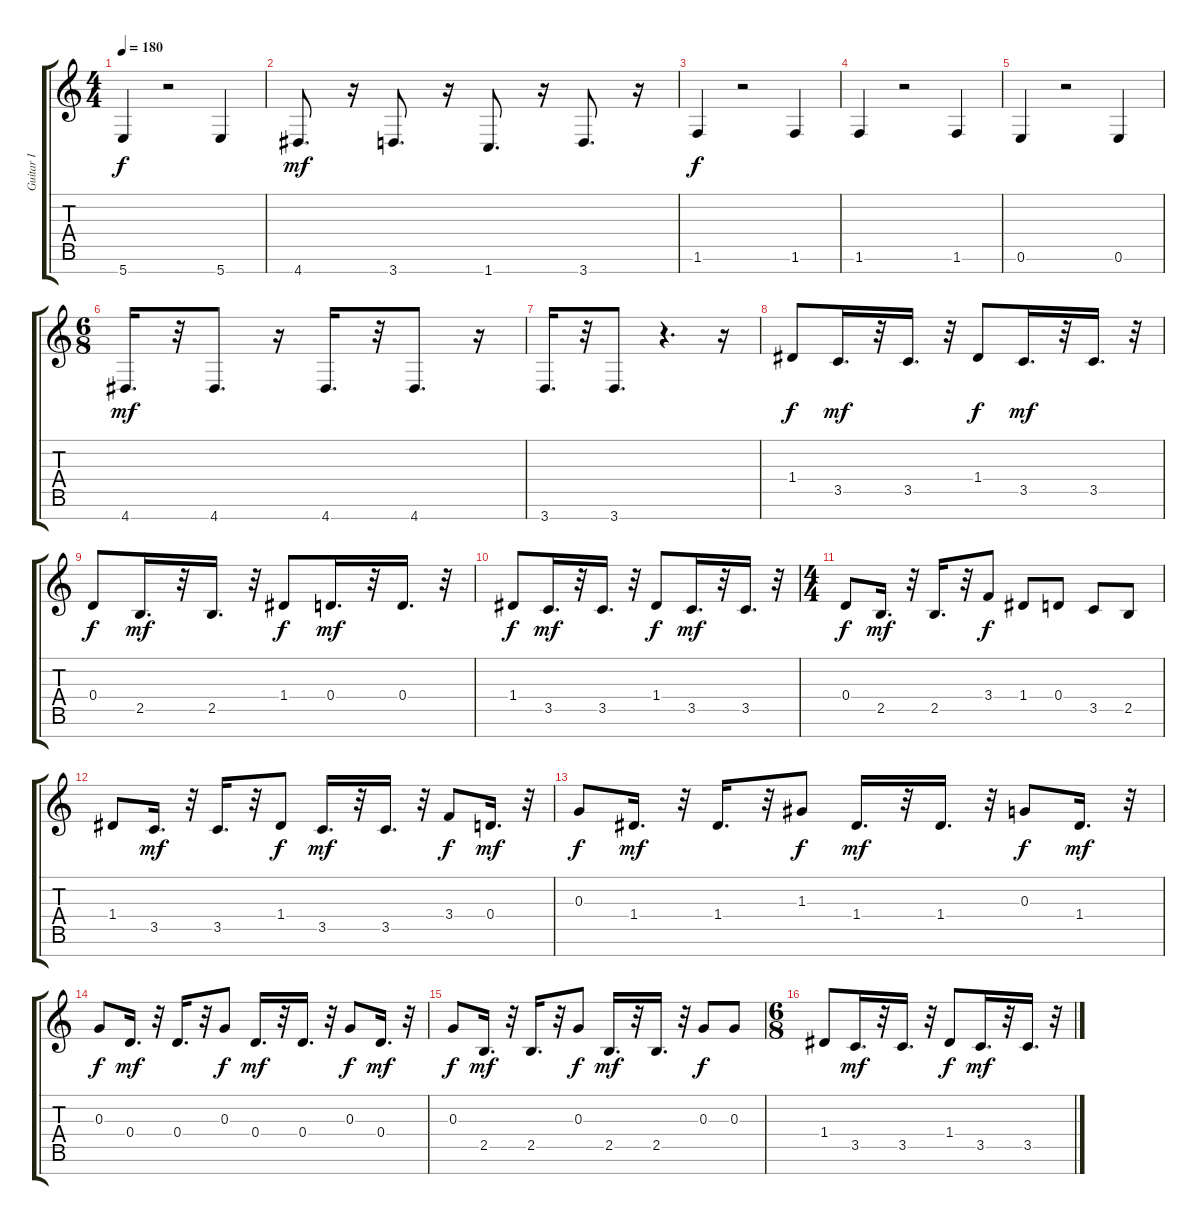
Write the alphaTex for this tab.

\track ("Guitar I" "Guitar I") {instrument distortionguitar}
\staff {score tabs}
\tuning (E4 B3 G3 D3 A2 E2 B1) {hide}
\ts (4 4)
\tempo 180
\clef g2
\ks c
5.7.4{dy f} r.2 5.7.4 |
4.7.8{d dy mf} r.16 3.7.8{d} r.16 1.7.8{d} r.16 3.7.8{d} r.16 |
1.6.4{dy f} r.2 1.6.4 |
1.6.4 r.2 1.6.4 |
0.6.4 r.2 0.6.4 |
\ts (6 8)
4.7.16{d dy mf} r.32 4.7.8{d} r.16 4.7.16{d} r.32 4.7.8{d} r.16 |
3.7.16{d} r.32 3.7.8{d} r.4{d} r.16 |
1.4.8{dy f} 3.5.16{d dy mf} r.32 3.5.16{d} r.32 1.4.8{dy f} 3.5.16{d dy mf} r.32 3.5.16{d} r.32 |
0.4.8{dy f} 2.5.16{d dy mf} r.32 2.5.16{d} r.32 1.4.8{dy f} 0.4.16{d dy mf} r.32 0.4.16{d} r.32 |
1.4.8{dy f} 3.5.16{d dy mf} r.32 3.5.16{d} r.32 1.4.8{dy f} 3.5.16{d dy mf} r.32 3.5.16{d} r.32 |
\ts (4 4)
0.4.8{dy f} 2.5.16{d dy mf} r.32 2.5.16{d} r.32 3.4.8{dy f} 1.4.8 0.4.8 3.5.8 2.5.8 |
1.4.8 3.5.16{d dy mf} r.32 3.5.16{d} r.32 1.4.8{dy f} 3.5.16{d dy mf} r.32 3.5.16{d} r.32 3.4.8{dy f} 0.4.16{d dy mf} r.32 |
0.3.8{dy f} 1.4.16{d dy mf} r.32 1.4.16{d} r.32 1.3.8{dy f} 1.4.16{d dy mf} r.32 1.4.16{d} r.32 0.3.8{dy f} 1.4.16{d dy mf} r.32 |
0.3.8{dy f} 0.4.16{d dy mf} r.32 0.4.16{d} r.32 0.3.8{dy f} 0.4.16{d dy mf} r.32 0.4.16{d} r.32 0.3.8{dy f} 0.4.16{d dy mf} r.32 |
0.3.8{dy f} 2.5.16{d dy mf} r.32 2.5.16{d} r.32 0.3.8{dy f} 2.5.16{d dy mf} r.32 2.5.16{d} r.32 0.3.8{dy f} 0.3.8 |
\ts (6 8)
1.4.8 3.5.16{d dy mf} r.32 3.5.16{d} r.32 1.4.8{dy f} 3.5.16{d dy mf} r.32 3.5.16{d} r.32
